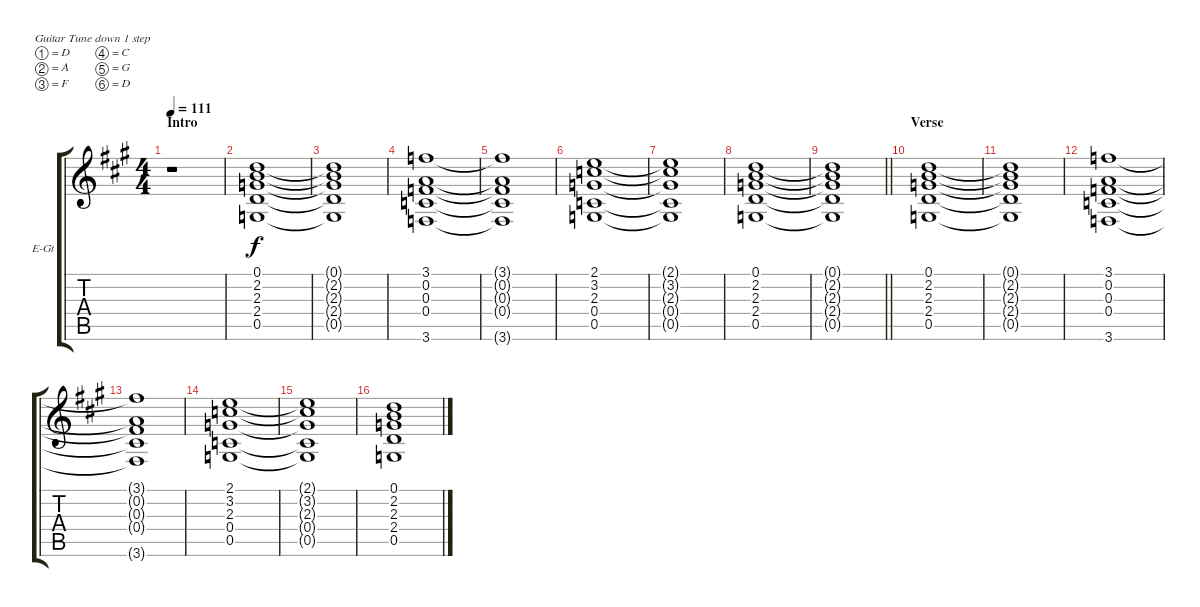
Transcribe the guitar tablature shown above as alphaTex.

\bracketExtendMode groupsimilarinstruments
\firstSystemTrackNameOrientation horizontal
\otherSystemsTrackNameOrientation horizontal
\track ("Rhythm Guitar - R" "E-Gt") {instrument distortionguitar}
\staff {score tabs}
\tuning (D4 A3 F3 C3 G2 D2)
\ts (4 4)
\beaming (8 2 2 2 2)
\section ("" "Intro")
\tempo 111
\clef g2
\ks a
r.1{dy f instrument distortionguitar} |
(0.1 2.2 2.3 2.4 0.5).1 |
(0.1{t} 2.2{t} 2.3{t} 2.4{t} 0.5{t}).1 |
(3.1 0.2 0.3 0.4 3.6).1 |
(3.1{t} 0.2{t} 0.3{t} 0.4{t} 3.6{t}).1 |
(2.1 3.2 2.3 0.4 0.5).1 |
(2.1{t} 3.2{t} 2.3{t} 0.4{t} 0.5{t}).1 |
(0.1 2.2 2.3 2.4 0.5).1 |
\barLineRight lightlight
(0.1{t} 2.2{t} 2.3{t} 2.4{t} 0.5{t}).1 |
\section ("" "Verse")
(0.1 2.2 2.3 2.4 0.5).1 |
(0.1{t} 2.2{t} 2.3{t} 2.4{t} 0.5{t}).1 |
(3.1 0.2 0.3 0.4 3.6).1 |
(3.1{t} 0.2{t} 0.3{t} 0.4{t} 3.6{t}).1 |
(2.1 3.2 2.3 0.4 0.5).1 |
(2.1{t} 3.2{t} 2.3{t} 0.4{t} 0.5{t}).1 |
(0.1 2.2 2.3 2.4 0.5).1
